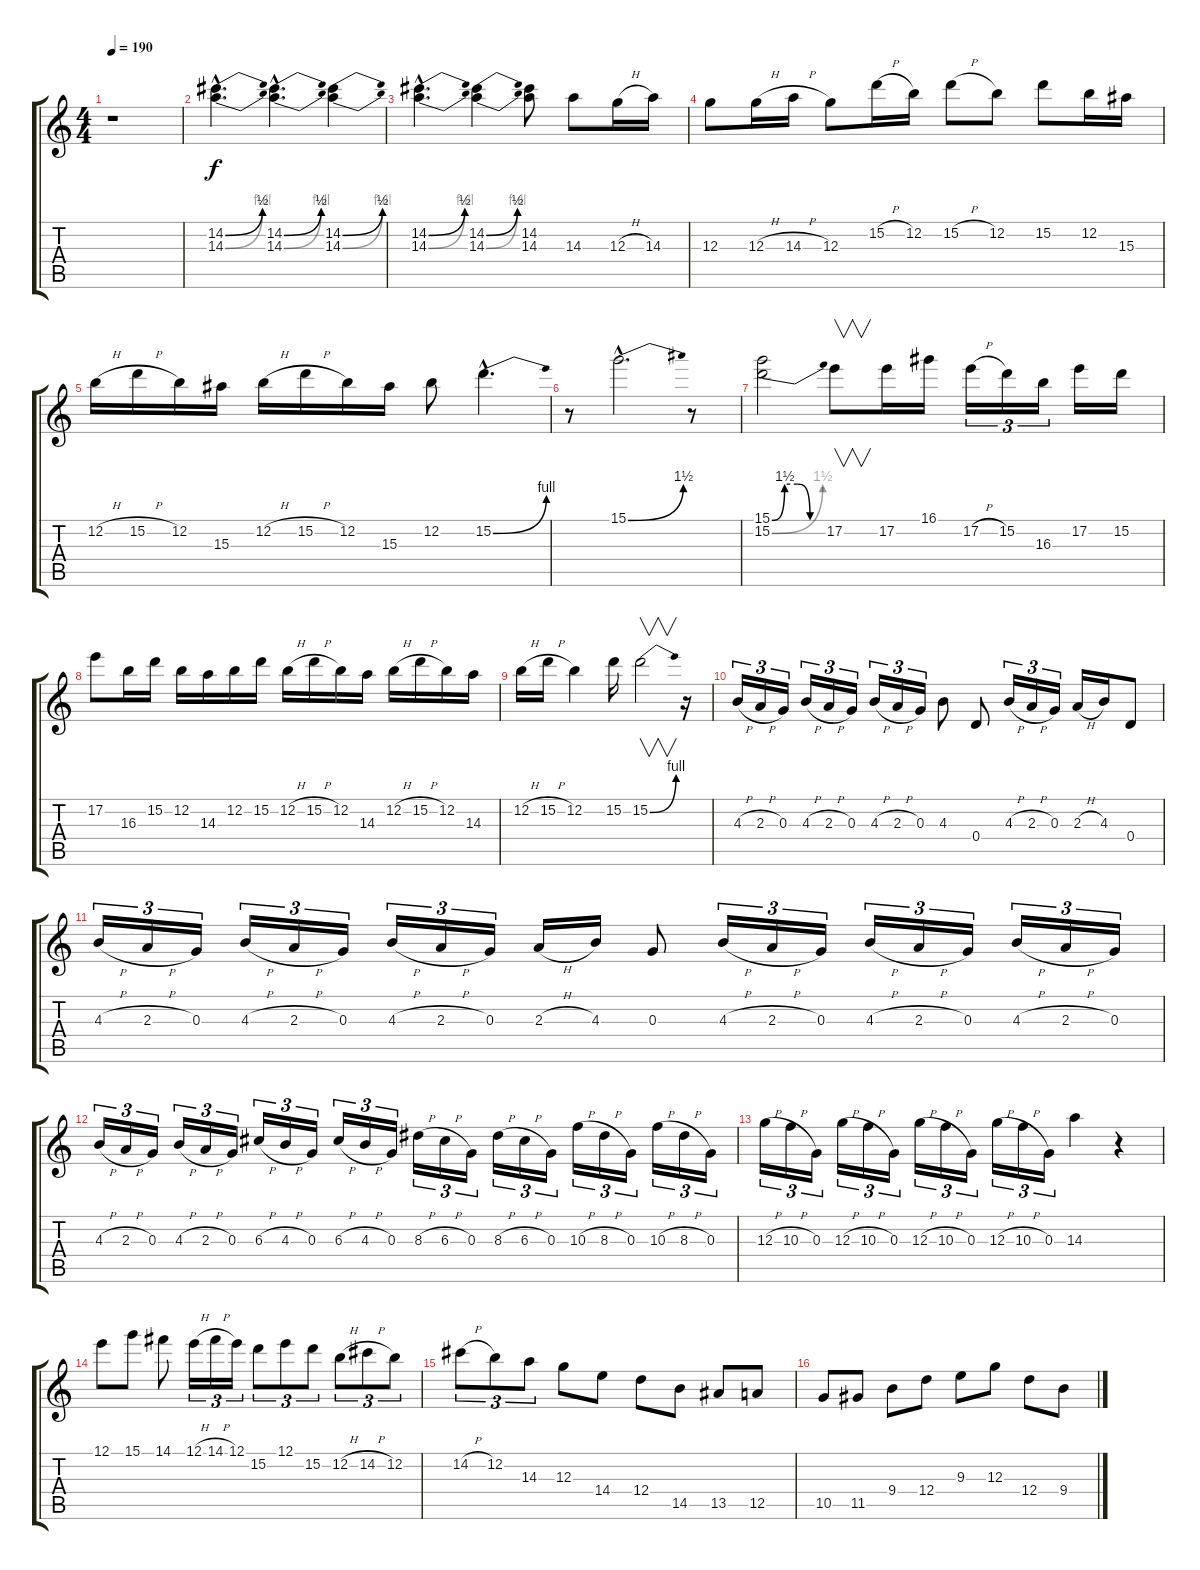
\track "" {instrument overdrivenguitar}
\staff {score tabs}
\tuning (E4 B3 G3 D3 A2 E2) {hide}
\ts (4 4)
\tempo 190
\clef g2
\ks c
r.1{dy f} |
(14.2{be (bend 0 0 60 2) hac} 14.3{be (bend 0 0 60 4) hac}).4{d} (14.2{be (bend 0 0 60 2) hac} 14.3{be (bend 0 0 60 4) hac}).4{d} (14.2{be (bend 0 0 60 2)} 14.3{be (bend 0 0 60 4)}).4 |
(14.2{be (bend 0 0 60 2) hac} 14.3{be (bend 0 0 60 4) hac}).4{d} (14.2{be (bend 0 0 60 2)} 14.3{be (bend 0 0 60 4)}).4 (14.2 14.3).8 14.3.8 12.3{h}.16 14.3.16 |
12.3.8 12.3{h}.16 14.3{h}.16 12.3.8 15.2{h}.16 12.2.16 15.2{h}.8 12.2.8 15.2.8 12.2.16 15.3.16 |
12.2{h}.16 15.2{h}.16 12.2.16 15.3.16 12.2{h}.16 15.2{h}.16 12.2.16 15.3.16 12.2.8 15.2{be (bend 0 0 60 4) hac}.4{d} |
r.8 15.1{be (bend 0 0 60 6) hac}.2{d} r.8 |
(15.1{be (custom 0 0 15 6 30 6 45 0 60 0)} 15.2{be (bend 0 0 60 6)}).2 17.2.8{v} 17.2.16 16.1.16 17.2{h}.16{tu (3 2)} 15.2.16{tu (3 2)} 16.3.16{tu (3 2)} 17.2.16 15.2.16 |
17.2.8 16.3.16 15.2.16 12.2.16 14.3.16 12.2.16 15.2.16 12.2{h}.16 15.2{h}.16 12.2.16 14.3.16 12.2{h}.16 15.2{h}.16 12.2.16 14.3.16 |
12.2{h}.16 15.2{h}.16 12.2.4 15.2.16 15.2{be (bend 0 0 60 4)}.2{v} r.16 |
4.3{h}.16{tu (3 2)} 2.3{h}.16{tu (3 2)} 0.3.16{tu (3 2)} 4.3{h}.16{tu (3 2)} 2.3{h}.16{tu (3 2)} 0.3.16{tu (3 2)} 4.3{h}.16{tu (3 2)} 2.3{h}.16{tu (3 2)} 0.3.16{tu (3 2)} 4.3.8 0.4.8 4.3{h}.16{tu (3 2)} 2.3{h}.16{tu (3 2)} 0.3.16{tu (3 2)} 2.3{h}.16 4.3.16 0.4.8 |
4.3{h}.16{tu (3 2)} 2.3{h}.16{tu (3 2)} 0.3.16{tu (3 2)} 4.3{h}.16{tu (3 2)} 2.3{h}.16{tu (3 2)} 0.3.16{tu (3 2)} 4.3{h}.16{tu (3 2)} 2.3{h}.16{tu (3 2)} 0.3.16{tu (3 2)} 2.3{h}.16 4.3.16 0.3.8 4.3{h}.16{tu (3 2)} 2.3{h}.16{tu (3 2)} 0.3.16{tu (3 2)} 4.3{h}.16{tu (3 2)} 2.3{h}.16{tu (3 2)} 0.3.16{tu (3 2)} 4.3{h}.16{tu (3 2)} 2.3{h}.16{tu (3 2)} 0.3.16{tu (3 2)} |
4.3{h}.16{tu (3 2)} 2.3{h}.16{tu (3 2)} 0.3.16{tu (3 2)} 4.3{h}.16{tu (3 2)} 2.3{h}.16{tu (3 2)} 0.3.16{tu (3 2)} 6.3{h}.16{tu (3 2)} 4.3{h}.16{tu (3 2)} 0.3.16{tu (3 2)} 6.3{h}.16{tu (3 2)} 4.3{h}.16{tu (3 2)} 0.3.16{tu (3 2)} 8.3{h}.16{tu (3 2)} 6.3{h}.16{tu (3 2)} 0.3.16{tu (3 2)} 8.3{h}.16{tu (3 2)} 6.3{h}.16{tu (3 2)} 0.3.16{tu (3 2)} 10.3{h}.16{tu (3 2)} 8.3{h}.16{tu (3 2)} 0.3.16{tu (3 2)} 10.3{h}.16{tu (3 2)} 8.3{h}.16{tu (3 2)} 0.3.16{tu (3 2)} |
12.3{h}.16{tu (3 2)} 10.3{h}.16{tu (3 2)} 0.3.16{tu (3 2)} 12.3{h}.16{tu (3 2)} 10.3{h}.16{tu (3 2)} 0.3.16{tu (3 2)} 12.3{h}.16{tu (3 2)} 10.3{h}.16{tu (3 2)} 0.3.16{tu (3 2)} 12.3{h}.16{tu (3 2)} 10.3{h}.16{tu (3 2)} 0.3.16{tu (3 2)} 14.3.4 r.4 |
12.1.8 15.1.8 14.1.8 12.1{h}.16{tu (3 2)} 14.1{h}.16{tu (3 2)} 12.1.16{tu (3 2)} 15.2.8{tu (3 2)} 12.1.8{tu (3 2)} 15.2.8{tu (3 2)} 12.2{h}.8{tu (3 2)} 14.2{h}.8{tu (3 2)} 12.2.8{tu (3 2)} |
14.2{h}.8{tu (3 2)} 12.2.8{tu (3 2)} 14.3.8{tu (3 2)} 12.3.8 14.4.8 12.4.8 14.5.8 13.5.8 12.5.8 |
10.5.8 11.5.8 9.4.8 12.4.8 9.3.8 12.3.8 12.4.8 9.4.8
